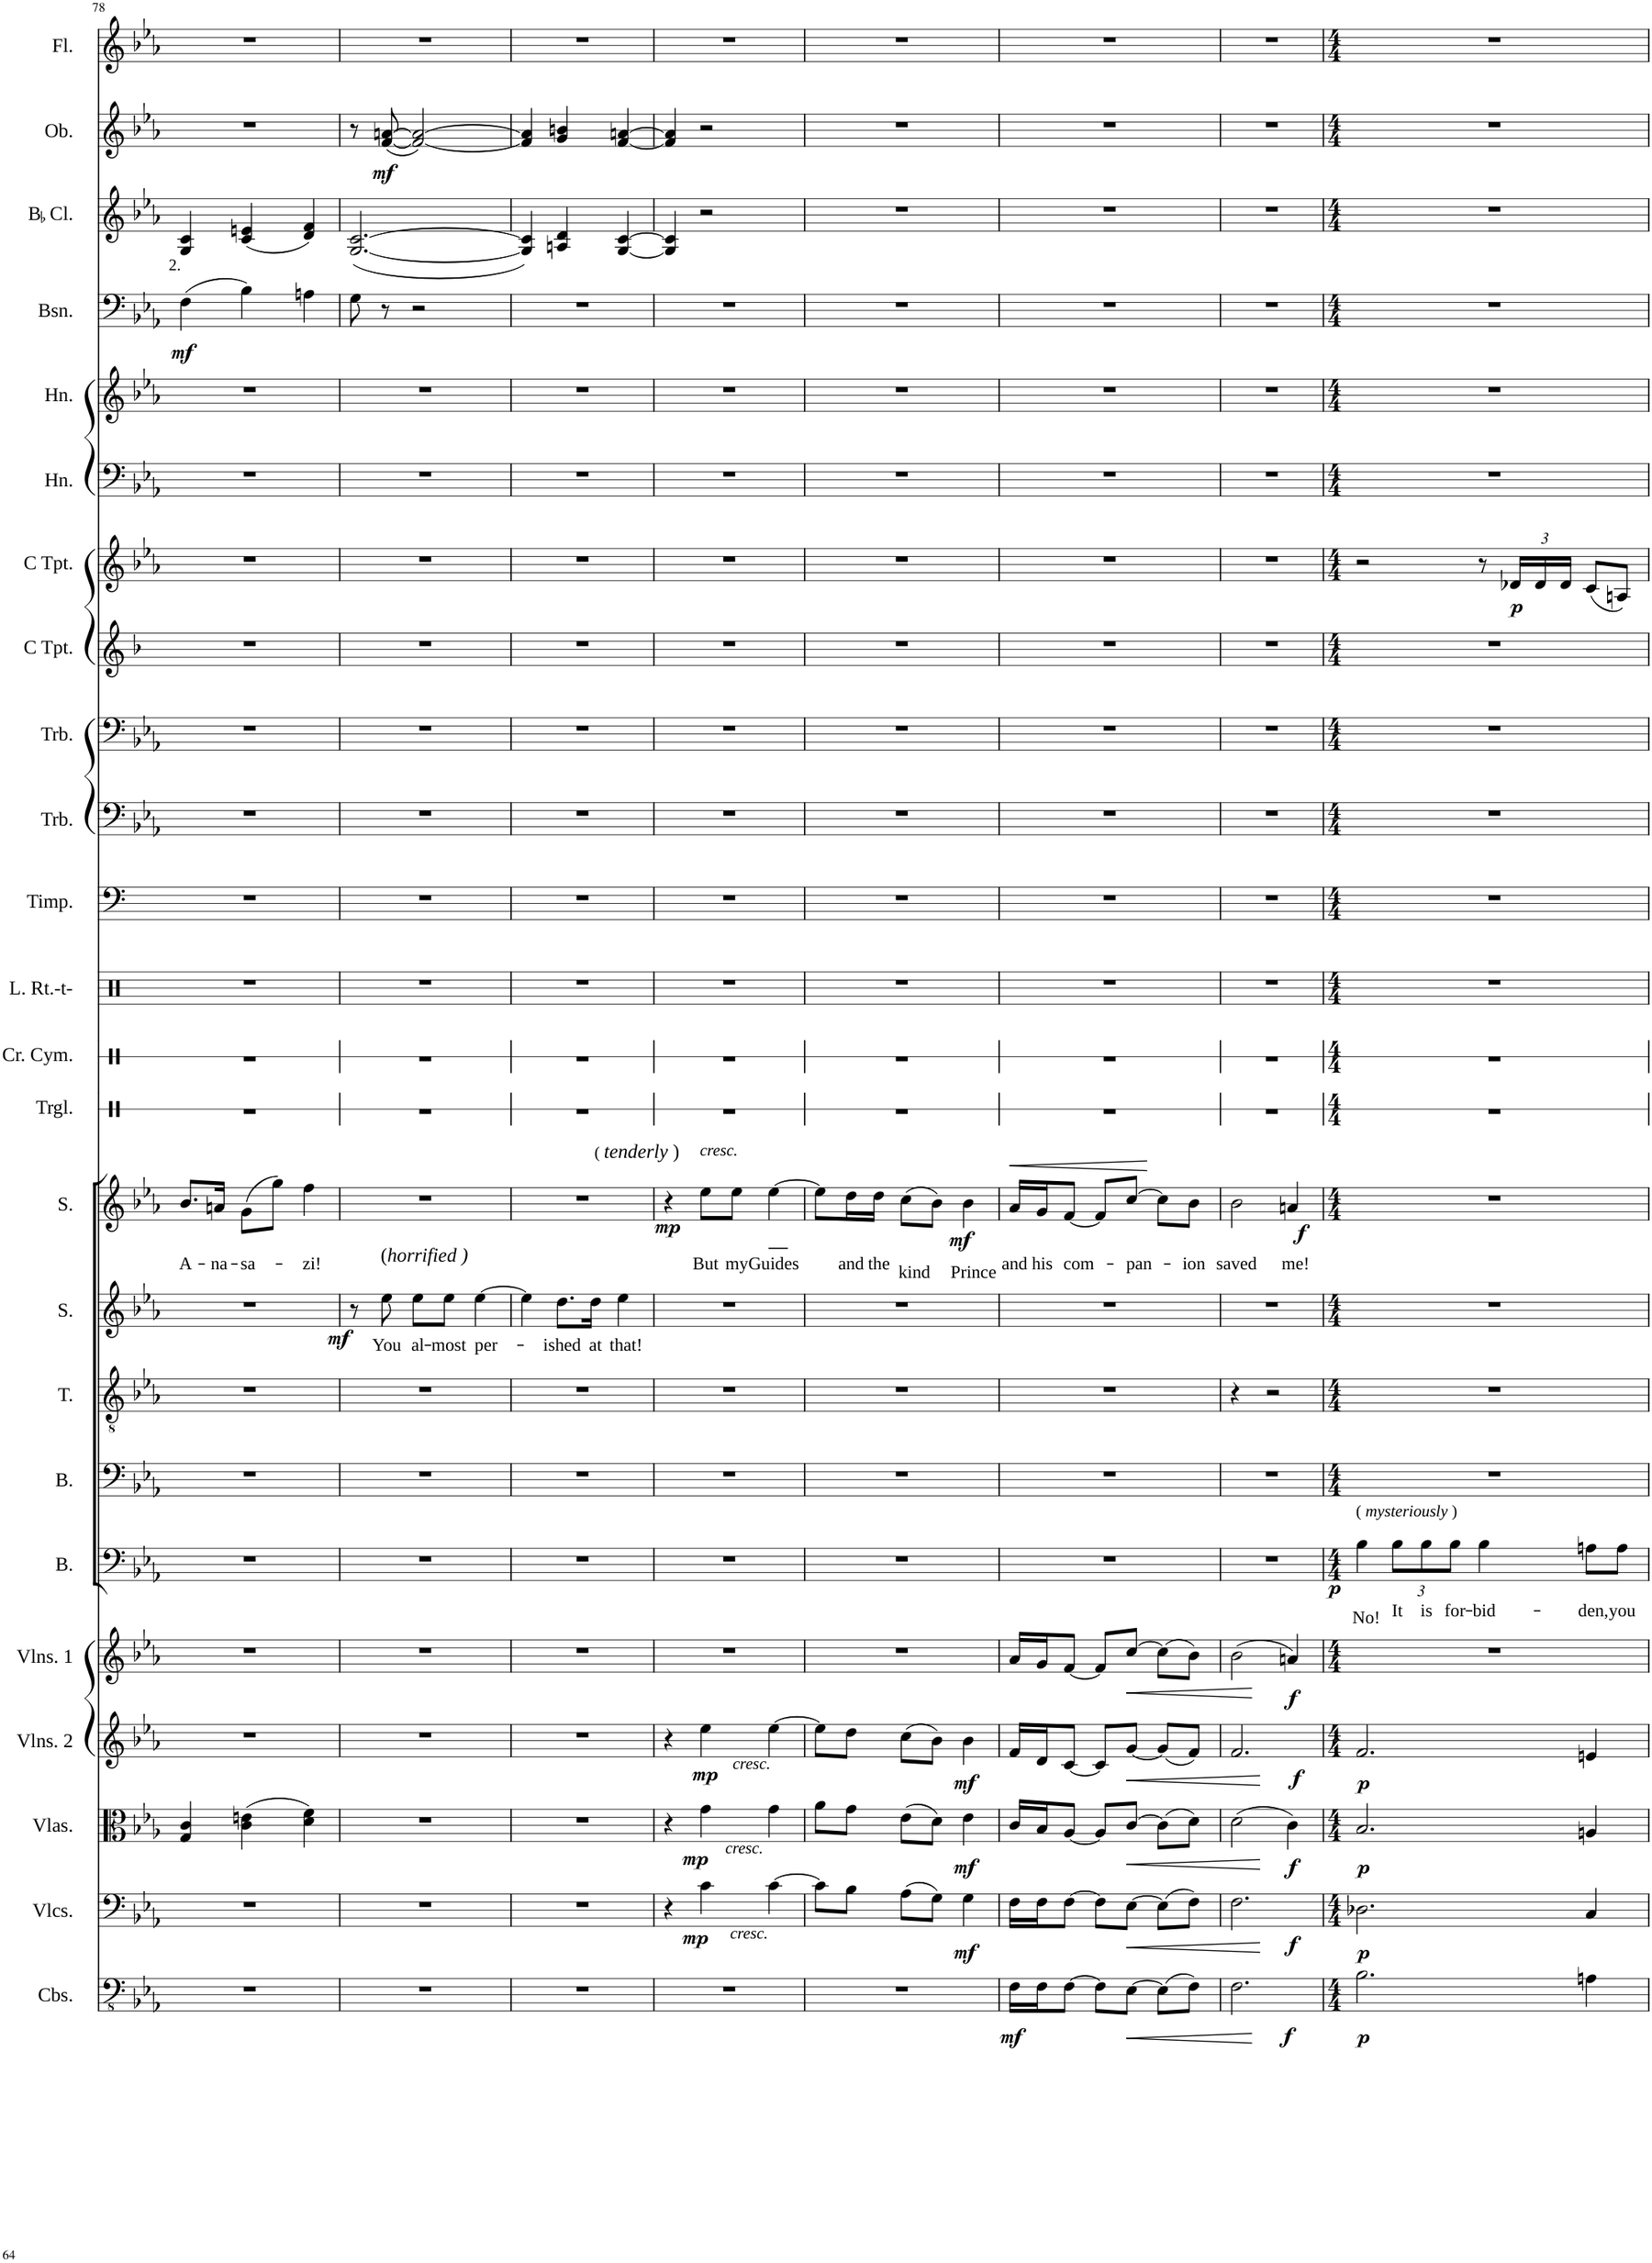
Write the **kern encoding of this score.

**kern	**dynam	**kern	**dynam	**kern	**dynam	**kern	**dynam	**kern	**dynam	**kern	**text	**dynam	**kern	**kern	**kern	**text	**dynam	**kern	**text	**dynam	**kern	**dynam	**kern	**kern	**kern	**kern	**kern	**kern	**kern	**dynam	**kern	**kern	**kern	**dynam	**kern	**kern	**dynam	**kern
*part24	*part24	*part23	*part23	*part22	*part22	*part21	*part21	*part20	*part20	*part19	*part19	*part19	*part18	*part17	*part16	*part16	*part16	*part15	*part15	*part15	*part14	*part14	*part13	*part12	*part11	*part10	*part9	*part8	*part7	*part7	*part6	*part5	*part4	*part4	*part3	*part2	*part2	*part1
*staff24	*staff24	*staff23	*staff23	*staff22	*staff22	*staff21	*staff21	*staff20	*staff20	*staff19	*staff19	*staff19	*staff18	*staff17	*staff16	*staff16	*staff16	*staff15	*staff15	*staff15	*staff14	*staff14	*staff13	*staff12	*staff11	*staff10	*staff9	*staff8	*staff7	*staff7	*staff6	*staff5	*staff4	*staff4	*staff3	*staff2	*staff2	*staff1
*I"Contrabasses	*	*I"Violoncellos	*	*I"Violas	*	*I"Violins 2	*	*I"Violins 1	*	*I"Bass	*	*	*I"Bass	*I"Tenor	*I"Soprano	*	*	*I"Soprano	*	*	*I"Triangle	*	*I"Crash Cymbal	*I"Low Roto-toms	*I"Timpani	*I"Trombone	*I"Trombone	*I"C Trumpet	*I"C Trumpet	*	*I"Horn	*I"Horn	*I"Bassoon	*	*I"BaccidentalFlat Clarinet	*I"Oboe	*	*I"Flute
*I'Cbs.	*	*I'Vlcs.	*	*I'Vlas.	*	*I'Vlns. 2	*	*I'Vlns. 1	*	*I'B.	*	*	*I'B.	*I'T.	*I'S.	*	*	*I'S.	*	*	*I'Trgl.	*	*I'Cr. Cym.	*I'L. Rt.-t-	*I'Timp.	*I'Trb.	*I'Trb.	*I'C Tpt.	*I'C Tpt.	*	*I'Hn.	*I'Hn.	*I'Bsn.	*	*I'BaccidentalFlat Cl.	*I'Ob.	*	*I'Fl.
!!LO:PB:g=z
*clefFv4	*	*clefF4	*	*clefC3	*	*clefG2	*	*clefG2	*	*clefF4	*	*	*clefF4	*clefGv2	*clefG2	*	*	*clefG2	*	*	*clefX	*	*clefX	*clefX	*clefF4	*clefF4	*clefF4	*clefG2	*clefG2	*	*clefF4	*clefG2	*clefF4	*	*clefG2	*clefG2	*	*clefG2
*	*	*	*	*	*	*	*	*	*	*	*	*	*	*	*	*	*	*	*	*	*	*	*	*	*	*	*	*	*	*	*ITrd4c7	*ITrd4c7	*	*	*ITrd1c2	*	*	*
*k[b-e-a-]	*	*k[b-e-a-]	*	*k[b-e-a-]	*	*k[b-e-a-]	*	*k[b-e-a-]	*	*k[b-e-a-]	*	*	*k[b-e-a-]	*k[b-e-a-]	*k[b-e-a-]	*	*	*k[b-e-a-]	*	*	*k[]	*	*k[]	*k[b-]	*k[]	*k[b-e-a-]	*k[b-e-a-]	*k[b-]	*k[b-e-a-]	*	*k[b-e-a-]	*k[b-e-a-]	*k[b-e-a-]	*	*k[b-e-a-]	*k[b-e-a-]	*	*k[b-e-a-]
*M3/4	*	*M3/4	*	*M3/4	*	*M3/4	*	*M3/4	*	*M3/4	*	*	*M3/4	*M3/4	*M3/4	*	*	*M3/4	*	*	*M3/4	*	*M3/4	*M3/4	*M3/4	*M3/4	*M3/4	*M3/4	*M3/4	*	*M3/4	*M3/4	*M3/4	*	*M3/4	*M3/4	*	*M3/4
=78	=78	=78	=78	=78	=78	=78	=78	=78	=78	=78	=78	=78	=78	=78	=78	=78	=78	=78	=78	=78	=78	=78	=78	=78	=78	=78	=78	=78	=78	=78	=78	=78	=78	=78	=78	=78	=78	=78
!	!	!	!	!	!	!	!	!	!	!	!	!	!	!	!	!	!	!	!	!	!	!	!	!	!	!	!	!	!	!	!	!	!LO:TX:a:t=2.	!	!	!	!	!
!	!	!	!	!	!	!	!	!	!	!	!	!	!	!	!	!	!	!	!LO:LY:b	!	!	!	!	!	!	!	!	!	!	!	!	!	!	!LO:DY:b	!	!	!	!
2.r	.	2.r	.	4G/ 4c/	.	2.r	.	2.r	.	2.r	.	.	2.r	2.r	2.r	.	.	8.b-/L	A-	.	2.r	.	2.r	2.r	2.r	2.r	2.r	2.r	2.r	.	2.r	2.r	(4F\	mf	4G/ 4c/	2.r	.	2.r
!	!	!	!	!	!	!	!	!	!	!	!	!	!	!	!	!	!	!	!LO:LY:b	!	!	!	!	!	!	!	!	!	!	!	!	!	!	!	!	!	!	!
.	.	.	.	.	.	.	.	.	.	.	.	.	.	.	.	.	.	16an/Jk	-na-	.	.	.	.	.	.	.	.	.	.	.	.	.	.	.	.	.	.	.
!	!	!	!	!	!	!	!	!	!	!	!	!	!	!	!	!	!	!	!LO:LY:b	!	!	!	!	!	!	!	!	!	!	!	!	!	!	!	!	!	!	!
.	.	.	.	(4c\ 4en\	.	.	.	.	.	.	.	.	.	.	.	.	.	(8g\L	-sa-	.	.	.	.	.	.	.	.	.	.	.	.	.	4B-\)	.	(4c/ 4en/	.	.	.
.	.	.	.	.	.	.	.	.	.	.	.	.	.	.	.	.	.	8gg\J)	.	.	.	.	.	.	.	.	.	.	.	.	.	.	.	.	.	.	.	.
!	!	!	!	!	!	!	!	!	!	!	!	!	!	!	!	!	!	!	!LO:LY:b	!	!	!	!	!	!	!	!	!	!	!	!	!	!	!	!	!	!	!
.	.	.	.	4d\ 4f\)	.	.	.	.	.	.	.	.	.	.	.	.	.	4ff\	zi!	.	.	.	.	.	.	.	.	.	.	.	.	.	4An\	.	4d/ 4f/)	.	.	.
=79	=79	=79	=79	=79	=79	=79	=79	=79	=79	=79	=79	=79	=79	=79	=79	=79	=79	=79	=79	=79	=79	=79	=79	=79	=79	=79	=79	=79	=79	=79	=79	=79	=79	=79	=79	=79	=79	=79
2.r	.	2.r	.	2.r	.	2.r	.	2.r	.	2.r	.	.	2.r	2.r	8r	.	.	2.r	.	.	2.r	.	2.r	2.r	2.r	2.r	2.r	2.r	2.r	.	2.r	2.r	8G\	.	([2.G/ [2.c/	8r	.	2.r
!	!	!	!	!	!	!	!	!	!	!	!	!	!	!	!LO:TX:a:t=(	!	!	!	!	!	!	!	!	!	!	!	!	!	!	!	!	!	!	!	!	!	!	!
!	!	!	!	!	!	!	!	!	!	!	!	!	!	!	!LO:TX:a:i:t=horrified )	!	!	!	!	!	!	!	!	!	!	!	!	!	!	!	!	!	!	!	!	!	!	!
!	!	!	!	!	!	!	!	!	!	!	!	!	!	!	!	!LO:LY:b	!LO:DY:b	!	!	!	!	!	!	!	!	!	!	!	!	!	!	!	!	!	!	!	!LO:DY:b	!
.	.	.	.	.	.	.	.	.	.	.	.	.	.	.	8ee-\	You	mf	.	.	.	.	.	.	.	.	.	.	.	.	.	.	.	8r	.	.	([8f/ [8an/	mf	.
!	!	!	!	!	!	!	!	!	!	!	!	!	!	!	!	!LO:LY:b	!	!	!	!	!	!	!	!	!	!	!	!	!	!	!	!	!	!	!	!	!	!
.	.	.	.	.	.	.	.	.	.	.	.	.	.	.	8ee-\L	al-	.	.	.	.	.	.	.	.	.	.	.	.	.	.	.	.	2r	.	.	2f/_ 2a/_)	.	.
!	!	!	!	!	!	!	!	!	!	!	!	!	!	!	!	!LO:LY:b	!	!	!	!	!	!	!	!	!	!	!	!	!	!	!	!	!	!	!	!	!	!
.	.	.	.	.	.	.	.	.	.	.	.	.	.	.	8ee-\J	-most	.	.	.	.	.	.	.	.	.	.	.	.	.	.	.	.	.	.	.	.	.	.
!	!	!	!	!	!	!	!	!	!	!	!	!	!	!	!	!LO:LY:b	!	!	!	!	!	!	!	!	!	!	!	!	!	!	!	!	!	!	!	!	!	!
.	.	.	.	.	.	.	.	.	.	.	.	.	.	.	[4ee-\	per-	.	.	.	.	.	.	.	.	.	.	.	.	.	.	.	.	.	.	.	.	.	.
=80	=80	=80	=80	=80	=80	=80	=80	=80	=80	=80	=80	=80	=80	=80	=80	=80	=80	=80	=80	=80	=80	=80	=80	=80	=80	=80	=80	=80	=80	=80	=80	=80	=80	=80	=80	=80	=80	=80
!	!	!	!	!	!	!	!	!	!	!	!	!	!	!	!	!	!	!LO:TX:a:t=(	!	!	!	!	!	!	!	!	!	!	!	!	!	!	!	!	!	!	!	!
!	!	!	!	!	!	!	!	!	!	!	!	!	!	!	!	!	!	!LO:TX:a:i:t=tenderly	!	!	!	!	!	!	!	!	!	!	!	!	!	!	!	!	!	!	!	!
!	!	!	!	!	!	!	!	!	!	!	!	!	!	!	!	!	!	!LO:TX:a:t=)	!	!	!	!	!	!	!	!	!	!	!	!	!	!	!	!	!	!	!	!
2.r	.	2.r	.	2.r	.	2.r	.	2.r	.	2.r	.	.	2.r	2.r	4ee-\]	.	.	2.r	.	.	2.r	.	2.r	2.r	2.r	2.r	2.r	2.r	2.r	.	2.r	2.r	2.r	.	4G/] 4c/])	4f/] 4a/]	.	2.r
!	!	!	!	!	!	!	!	!	!	!	!	!	!	!	!	!LO:LY:b	!	!	!	!	!	!	!	!	!	!	!	!	!	!	!	!	!	!	!	!	!	!
.	.	.	.	.	.	.	.	.	.	.	.	.	.	.	8.dd\L	ished	.	.	.	.	.	.	.	.	.	.	.	.	.	.	.	.	.	.	4An/ 4d/	4g/ 4bn/	.	.
!	!	!	!	!	!	!	!	!	!	!	!	!	!	!	!	!LO:LY:b	!	!	!	!	!	!	!	!	!	!	!	!	!	!	!	!	!	!	!	!	!	!
.	.	.	.	.	.	.	.	.	.	.	.	.	.	.	16dd\Jk	at	.	.	.	.	.	.	.	.	.	.	.	.	.	.	.	.	.	.	.	.	.	.
!	!	!	!	!	!	!	!	!	!	!	!	!	!	!	!	!LO:LY:b	!	!	!	!	!	!	!	!	!	!	!	!	!	!	!	!	!	!	!	!	!	!
.	.	.	.	.	.	.	.	.	.	.	.	.	.	.	4ee-\	that!	.	.	.	.	.	.	.	.	.	.	.	.	.	.	.	.	.	.	[4G/ [4c/	[4f/ [4an/	.	.
=81	=81	=81	=81	=81	=81	=81	=81	=81	=81	=81	=81	=81	=81	=81	=81	=81	=81	=81	=81	=81	=81	=81	=81	=81	=81	=81	=81	=81	=81	=81	=81	=81	=81	=81	=81	=81	=81	=81
2.r	.	4r	.	4r	.	4r	.	2.r	.	2.r	.	.	2.r	2.r	2.r	.	.	4r	.	.	2.r	.	2.r	2.r	2.r	2.r	2.r	2.r	2.r	.	2.r	2.r	2.r	.	4G/] 4c/]	4f/] 4a/]	.	2.r
!	!	!	!	!	!	!	!	!	!	!	!	!	!	!	!	!	!	!LO:TX:a:i:t=cresc.	!	!	!	!	!	!	!	!	!	!	!	!	!	!	!	!	!	!	!	!
!	!	!	!	!	!	!LO:TX:b:i:t=cresc.	!	!	!	!	!	!	!	!	!	!	!	!	!	!	!	!	!	!	!	!	!	!	!	!	!	!	!	!	!	!	!	!
!	!	!	!	!LO:TX:b:i:t=cresc.	!	!	!	!	!	!	!	!	!	!	!	!	!	!	!	!	!	!	!	!	!	!	!	!	!	!	!	!	!	!	!	!	!	!
!	!	!LO:TX:b:i:t=cresc.	!	!	!	!	!	!	!	!	!	!	!	!	!	!	!	!	!	!	!	!	!	!	!	!	!	!	!	!	!	!	!	!	!	!	!	!
!	!	!	!LO:DY:b	!	!LO:DY:b	!	!LO:DY:b	!	!	!	!	!	!	!	!	!	!	!	!LO:LY:b	!LO:DY:b	!	!	!	!	!	!	!	!	!	!	!	!	!	!	!	!	!	!
.	.	4c\	mp	4g\	mp	4ee-\	mp	.	.	.	.	.	.	.	.	.	.	8ee-\L	But	mp	.	.	.	.	.	.	.	.	.	.	.	.	.	.	2r	2r	.	.
!	!	!	!	!	!	!	!	!	!	!	!	!	!	!	!	!	!	!	!LO:LY:b	!	!	!	!	!	!	!	!	!	!	!	!	!	!	!	!	!	!	!
.	.	.	.	.	.	.	.	.	.	.	.	.	.	.	.	.	.	8ee-\J	my	.	.	.	.	.	.	.	.	.	.	.	.	.	.	.	.	.	.	.
!	!	!	!	!	!	!	!	!	!	!	!	!	!	!	!	!	!	!	!LO:LY:b	!	!	!	!	!	!	!	!	!	!	!	!	!	!	!	!	!	!	!
.	.	[4c\	.	4g\	.	[4ee-\	.	.	.	.	.	.	.	.	.	.	.	[4ee-\	Guides	.	.	.	.	.	.	.	.	.	.	.	.	.	.	.	.	.	.	.
=82	=82	=82	=82	=82	=82	=82	=82	=82	=82	=82	=82	=82	=82	=82	=82	=82	=82	=82	=82	=82	=82	=82	=82	=82	=82	=82	=82	=82	=82	=82	=82	=82	=82	=82	=82	=82	=82	=82
2.r	.	8c\L]	.	8a-\L	.	8ee-\L]	.	2.r	.	2.r	.	.	2.r	2.r	2.r	.	.	8ee-\L]	.	.	2.r	.	2.r	2.r	2.r	2.r	2.r	2.r	2.r	.	2.r	2.r	2.r	.	2.r	2.r	.	2.r
!	!	!	!	!	!	!	!	!	!	!	!	!	!	!	!	!	!	!	!LO:LY:b	!	!	!	!	!	!	!	!	!	!	!	!	!	!	!	!	!	!	!
.	.	8B-\J	.	8g\J	.	8dd\J	.	.	.	.	.	.	.	.	.	.	.	16dd\L	and	.	.	.	.	.	.	.	.	.	.	.	.	.	.	.	.	.	.	.
!	!	!	!	!	!	!	!	!	!	!	!	!	!	!	!	!	!	!	!LO:LY:b	!	!	!	!	!	!	!	!	!	!	!	!	!	!	!	!	!	!	!
.	.	.	.	.	.	.	.	.	.	.	.	.	.	.	.	.	.	16dd\JJ	the	.	.	.	.	.	.	.	.	.	.	.	.	.	.	.	.	.	.	.
!	!	!	!	!	!	!	!	!	!	!	!	!	!	!	!	!	!	!	!LO:LY:b	!	!	!	!	!	!	!	!	!	!	!	!	!	!	!	!	!	!	!
.	.	(8A-\L	.	(8e-\L	.	(8cc\L	.	.	.	.	.	.	.	.	.	.	.	(8cc\L	kind	.	.	.	.	.	.	.	.	.	.	.	.	.	.	.	.	.	.	.
!	!	!	!	!	!	!	!	!	!	!	!	!	!	!	!	!	!	!	!LO:LY:b	!	!	!	!	!	!	!	!	!	!	!	!	!	!	!	!	!	!	!
.	.	8G\J)	.	8d\J)	.	8b-\J)	.	.	.	.	.	.	.	.	.	.	.	8b-\J)	Prince	.	.	.	.	.	.	.	.	.	.	.	.	.	.	.	.	.	.	.
!	!	!	!LO:DY:b	!	!LO:DY:b	!	!LO:DY:b	!	!	!	!	!	!	!	!	!	!	!	!	!LO:DY:b	!	!	!	!	!	!	!	!	!	!	!	!	!	!	!	!	!	!
.	.	4G\	mf	4e-\	mf	4b-\	mf	.	.	.	.	.	.	.	.	.	.	4b-\	.	mf	.	.	.	.	.	.	.	.	.	.	.	.	.	.	.	.	.	.
=83	=83	=83	=83	=83	=83	=83	=83	=83	=83	=83	=83	=83	=83	=83	=83	=83	=83	=83	=83	=83	=83	=83	=83	=83	=83	=83	=83	=83	=83	=83	=83	=83	=83	=83	=83	=83	=83	=83
!	!LO:DY:b	!	!	!	!	!	!	!	!	!	!	!	!	!	!	!	!	!	!LO:LY:b	!	!	!LO:HP:b	!	!	!	!	!	!	!	!	!	!	!	!	!	!	!	!
16FF\LL	mf	16F\LL	.	16c/LL	.	16f/LL	.	16a-/LL	.	2.r	.	.	2.r	2.r	2.r	.	.	16a-/LL	and	.	2.r	<	2.r	2.r	2.r	2.r	2.r	2.r	2.r	.	2.r	2.r	2.r	.	2.r	2.r	.	2.r
!	!	!	!	!	!	!	!	!	!	!	!	!	!	!	!	!	!	!	!LO:LY:b	!	!	!	!	!	!	!	!	!	!	!	!	!	!	!	!	!	!	!
16FF\J	.	16F\J	.	16B-/J	.	16d/J	.	16g/J	.	.	.	.	.	.	.	.	.	16g/J	his	.	.	.	.	.	.	.	.	.	.	.	.	.	.	.	.	.	.	.
!	!	!	!	!	!	!	!	!	!	!	!	!	!	!	!	!	!	!	!LO:LY:b	!	!	!	!	!	!	!	!	!	!	!	!	!	!	!	!	!	!	!
[8FF\J	.	[8F\J	.	[8A-/J	.	[8c/J	.	[8f/J	.	.	.	.	.	.	.	.	.	[8f/J	com-	.	.	.	.	.	.	.	.	.	.	.	.	.	.	.	.	.	.	.
8FF\L]	.	8F\L]	.	8A-/L]	.	8c/L]	.	8f/L]	.	.	.	.	.	.	.	.	.	8f/L]	.	.	.	.	.	.	.	.	.	.	.	.	.	.	.	.	.	.	.	.
!	!LO:HP:b	!	!LO:HP:b	!	!LO:HP:b	!	!LO:HP:b	!	!LO:HP:b	!	!	!	!	!	!	!	!	!	!LO:LY:b	!	!	!	!	!	!	!	!	!	!	!	!	!	!	!	!	!	!	!
[8EE-\J	<	[8E-\J	<	[8c/J	<	[8g/J	<	[8cc/J	<	.	.	.	.	.	.	.	.	[8cc/J	pan-	.	.	.	.	.	.	.	.	.	.	.	.	.	.	.	.	.	.	.
(8EE-\L]	.	(8E-\L]	.	(8c\L]	.	(8g/L]	.	(8cc\L]	.	.	.	.	.	.	.	.	.	8cc\L]	.	.	.	.	.	.	.	.	.	.	.	.	.	.	.	.	.	.	.	.
!	!	!	!	!	!	!	!	!	!	!	!	!	!	!	!	!	!	!	!LO:LY:b	!	!	!	!	!	!	!	!	!	!	!	!	!	!	!	!	!	!	!
8FF\J)	.	8F\J)	.	8d\J)	.	8f/J)	.	8b-\J)	.	.	.	.	.	.	.	.	.	8b-\J	ion	.	.	.	.	.	.	.	.	.	.	.	.	.	.	.	.	.	.	.
.	[	.	[	.	[	.	[	.	[	.	.	.	.	.	.	.	.	.	.	.	.	[	.	.	.	.	.	.	.	.	.	.	.	.	.	.	.	.
=84	=84	=84	=84	=84	=84	=84	=84	=84	=84	=84	=84	=84	=84	=84	=84	=84	=84	=84	=84	=84	=84	=84	=84	=84	=84	=84	=84	=84	=84	=84	=84	=84	=84	=84	=84	=84	=84	=84
!	!LO:DY:b	!	!LO:DY:b	!	!	!	!LO:DY:b	!	!	!	!	!	!	!	!	!	!	!	!LO:LY:b	!	!	!	!	!	!	!	!	!	!	!	!	!	!	!	!	!	!	!
2.FF\	f	2.F\	f	(2d\	.	2.f/	f	(2b-\	.	2.r	.	.	2.r	4r	2.r	.	.	2b-\	saved	.	2.r	.	2.r	2.r	2.r	2.r	2.r	2.r	2.r	.	2.r	2.r	2.r	.	2.r	2.r	.	2.r
.	.	.	.	.	.	.	.	.	.	.	.	.	.	2r	.	.	.	.	.	.	.	.	.	.	.	.	.	.	.	.	.	.	.	.	.	.	.	.
!	!	!	!	!	!LO:DY:b	!	!	!	!LO:DY:b	!	!	!	!	!	!	!	!	!	!LO:LY:b	!LO:DY:b	!	!	!	!	!	!	!	!	!	!	!	!	!	!	!	!	!	!
.	.	.	.	4c\)	f	.	.	4an/)	f	.	.	.	.	.	.	.	.	4an/	me!	f	.	.	.	.	.	.	.	.	.	.	.	.	.	.	.	.	.	.
=85	=85	=85	=85	=85	=85	=85	=85	=85	=85	=85	=85	=85	=85	=85	=85	=85	=85	=85	=85	=85	=85	=85	=85	=85	=85	=85	=85	=85	=85	=85	=85	=85	=85	=85	=85	=85	=85	=85
*M4/4	*	*M4/4	*	*M4/4	*	*M4/4	*	*M4/4	*	*M4/4	*	*	*M4/4	*M4/4	*M4/4	*	*	*M4/4	*	*	*M4/4	*	*M4/4	*M4/4	*M4/4	*M4/4	*M4/4	*M4/4	*M4/4	*	*M4/4	*M4/4	*M4/4	*	*M4/4	*M4/4	*	*M4/4
!	!	!	!	!	!	!	!	!	!	!LO:TX:a:t=(	!	!	!	!	!	!	!	!	!	!	!	!	!	!	!	!	!	!	!	!	!	!	!	!	!	!	!	!
!	!	!	!	!	!	!	!	!	!	!LO:TX:a:i:t=mysteriously	!	!	!	!	!	!	!	!	!	!	!	!	!	!	!	!	!	!	!	!	!	!	!	!	!	!	!	!
!	!	!	!	!	!	!	!	!	!	!LO:TX:a:t=)	!	!	!	!	!	!	!	!	!	!	!	!	!	!	!	!	!	!	!	!	!	!	!	!	!	!	!	!
!	!LO:DY:b	!	!LO:DY:b	!	!LO:DY:b	!	!LO:DY:b	!	!	!	!LO:LY:b	!LO:DY:b	!	!	!	!	!	!	!	!	!	!	!	!	!	!	!	!	!	!	!	!	!	!	!	!	!	!
2.BB-\	p	2.D-X\	p	2.B-/	p	2.f/	p	1r	.	4B-\	No!	p	1r	1r	1r	.	.	1r	.	.	1r	.	1r	1r	1r	1r	1r	1r	2r	.	1r	1r	1r	.	1r	1r	.	1r
*	*	*	*	*	*	*	*	*	*	*Xbrackettup	*	*	*	*	*	*	*	*	*	*	*	*	*	*	*	*	*	*	*	*	*	*	*	*	*	*	*	*
!	!	!	!	!	!	!	!	!	!	!	!LO:LY:b	!	!	!	!	!	!	!	!	!	!	!	!	!	!	!	!	!	!	!	!	!	!	!	!	!	!	!
.	.	.	.	.	.	.	.	.	.	12B-\L	It	.	.	.	.	.	.	.	.	.	.	.	.	.	.	.	.	.	.	.	.	.	.	.	.	.	.	.
!	!	!	!	!	!	!	!	!	!	!	!LO:LY:b	!	!	!	!	!	!	!	!	!	!	!	!	!	!	!	!	!	!	!	!	!	!	!	!	!	!	!
.	.	.	.	.	.	.	.	.	.	12B-\	is	.	.	.	.	.	.	.	.	.	.	.	.	.	.	.	.	.	.	.	.	.	.	.	.	.	.	.
!	!	!	!	!	!	!	!	!	!	!	!LO:LY:b	!	!	!	!	!	!	!	!	!	!	!	!	!	!	!	!	!	!	!	!	!	!	!	!	!	!	!
.	.	.	.	.	.	.	.	.	.	12B-\J	for-	.	.	.	.	.	.	.	.	.	.	.	.	.	.	.	.	.	.	.	.	.	.	.	.	.	.	.
!	!	!	!	!	!	!	!	!	!	!	!LO:LY:b	!	!	!	!	!	!	!	!	!	!	!	!	!	!	!	!	!	!	!	!	!	!	!	!	!	!	!
.	.	.	.	.	.	.	.	.	.	4B-\	-bid-	.	.	.	.	.	.	.	.	.	.	.	.	.	.	.	.	.	8r	.	.	.	.	.	.	.	.	.
*	*	*	*	*	*	*	*	*	*	*	*	*	*	*	*	*	*	*	*	*	*	*	*	*	*	*	*	*	*Xbrackettup	*	*	*	*	*	*	*	*	*
!	!	!	!	!	!	!	!	!	!	!	!	!	!	!	!	!	!	!	!	!	!	!	!	!	!	!	!	!	!	!LO:DY:b	!	!	!	!	!	!	!	!
.	.	.	.	.	.	.	.	.	.	.	.	.	.	.	.	.	.	.	.	.	.	.	.	.	.	.	.	.	24d-X/LL	p	.	.	.	.	.	.	.	.
.	.	.	.	.	.	.	.	.	.	.	.	.	.	.	.	.	.	.	.	.	.	.	.	.	.	.	.	.	24d-/	.	.	.	.	.	.	.	.	.
.	.	.	.	.	.	.	.	.	.	.	.	.	.	.	.	.	.	.	.	.	.	.	.	.	.	.	.	.	24d-/JJ	.	.	.	.	.	.	.	.	.
!	!	!	!	!	!	!	!	!	!	!	!LO:LY:b	!	!	!	!	!	!	!	!	!	!	!	!	!	!	!	!	!	!	!	!	!	!	!	!	!	!	!
4AAn\	.	4C/	.	4An/	.	4en/	.	.	.	8An\L	-den,	.	.	.	.	.	.	.	.	.	.	.	.	.	.	.	.	.	(8c/L	.	.	.	.	.	.	.	.	.
!	!	!	!	!	!	!	!	!	!	!	!LO:LY:b	!	!	!	!	!	!	!	!	!	!	!	!	!	!	!	!	!	!	!	!	!	!	!	!	!	!	!
.	.	.	.	.	.	.	.	.	.	8A\J	you	.	.	.	.	.	.	.	.	.	.	.	.	.	.	.	.	.	8An/J)	.	.	.	.	.	.	.	.	.
=	=	=	=	=	=	=	=	=	=	=	=	=	=	=	=	=	=	=	=	=	=	=	=	=	=	=	=	=	=	=	=	=	=	=	=	=	=	=
*-	*-	*-	*-	*-	*-	*-	*-	*-	*-	*-	*-	*-	*-	*-	*-	*-	*-	*-	*-	*-	*-	*-	*-	*-	*-	*-	*-	*-	*-	*-	*-	*-	*-	*-	*-	*-	*-	*-
